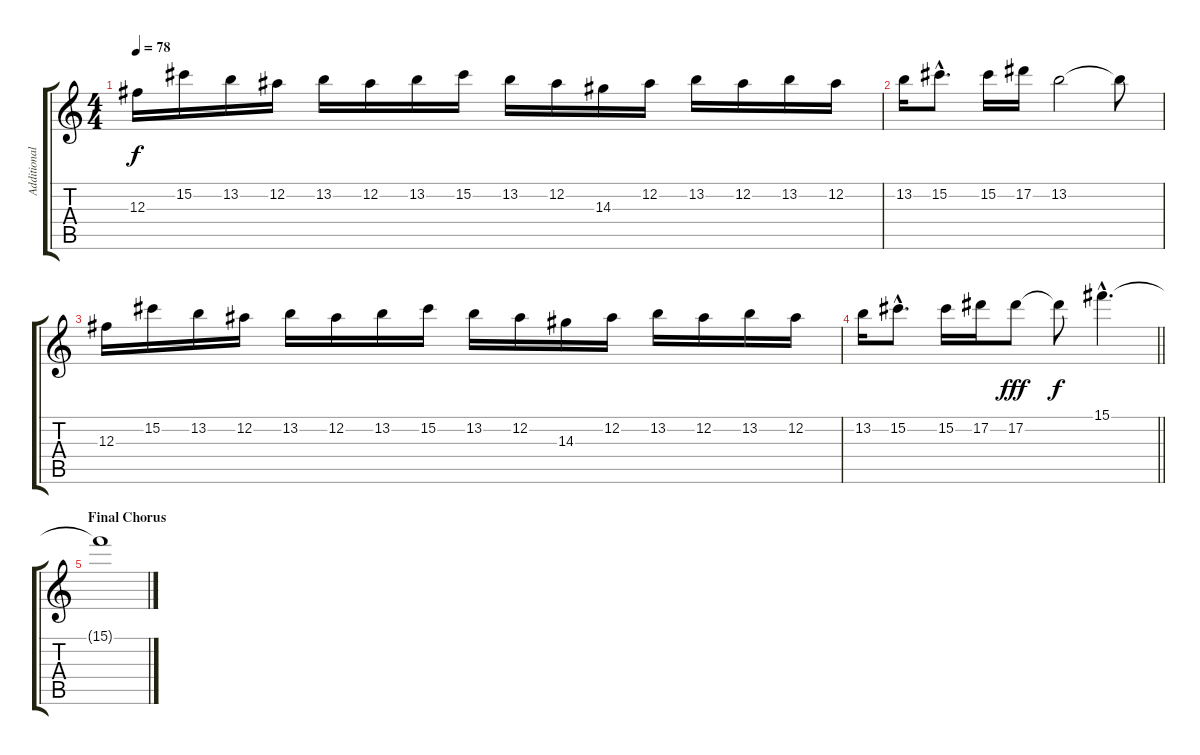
\track ("Additional Guitar" "Additional") {instrument distortionguitar}
\staff {score tabs}
\tuning (Eb4 Bb3 Gb3 Db3 Ab2 Eb2) {hide}
\ts (4 4)
\tempo 78
\clef g2
\ks c
12.3.16{dy f} 15.2.16 13.2.16 12.2.16 13.2.16 12.2.16 13.2.16 15.2.16 13.2.16 12.2.16 14.3.16 12.2.16 13.2.16 12.2.16 13.2.16 12.2.16 |
13.2.16 15.2{hac}.8{d} 15.2.16 17.2.16 13.2.2 13.2{t}.8 |
12.3.16 15.2.16 13.2.16 12.2.16 13.2.16 12.2.16 13.2.16 15.2.16 13.2.16 12.2.16 14.3.16 12.2.16 13.2.16 12.2.16 13.2.16 12.2.16 |
\barLineRight lightlight
13.2.16 15.2{hac}.8{d} 15.2.16 17.2.16 17.2.8{dy fff} 17.2{t}.8{dy f} 15.1{hac}.4{d} |
\section ("" "Final Chorus")
15.1{t}.1
